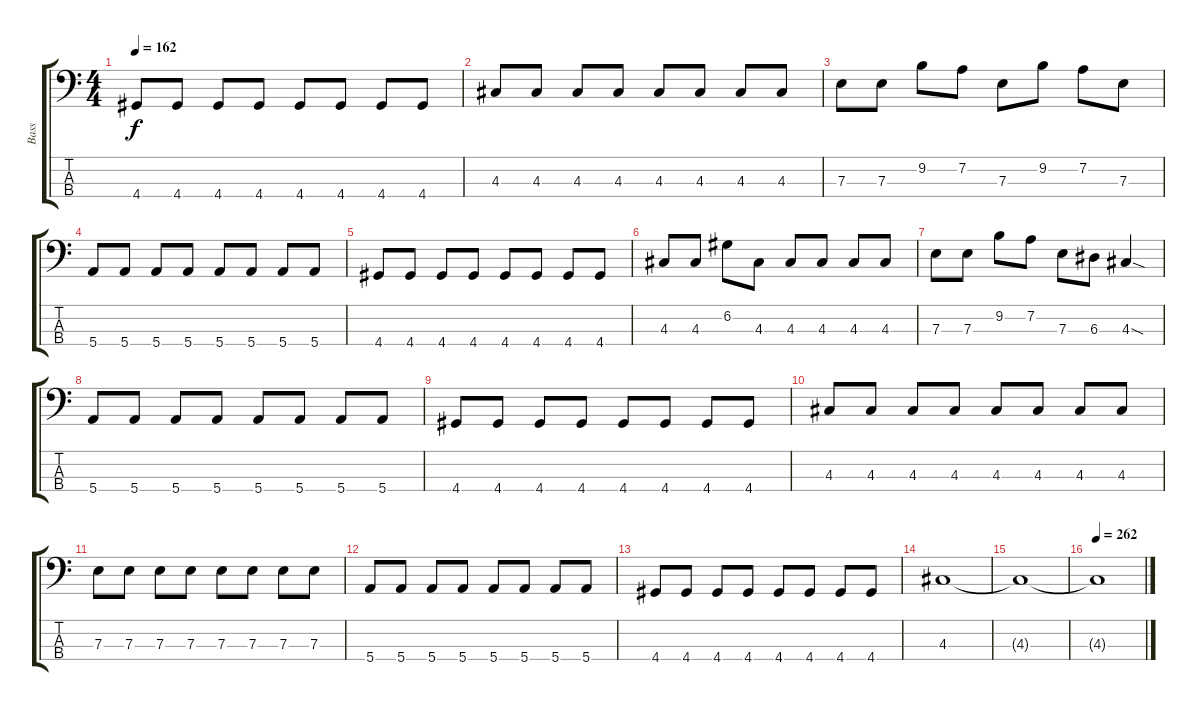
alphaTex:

\track ("Bass" "Bass") {instrument electricbassfinger}
\staff {score tabs}
\tuning (G2 D2 A1 E1) {hide}
\ts (4 4)
\tempo 162
\clef f4
\ks c
4.4.8{dy f} 4.4.8 4.4.8 4.4.8 4.4.8 4.4.8 4.4.8 4.4.8 |
4.3.8 4.3.8 4.3.8 4.3.8 4.3.8 4.3.8 4.3.8 4.3.8 |
7.3.8 7.3.8 9.2.8 7.2.8 7.3.8 9.2.8 7.2.8 7.3.8 |
5.4.8 5.4.8 5.4.8 5.4.8 5.4.8 5.4.8 5.4.8 5.4.8 |
4.4.8 4.4.8 4.4.8 4.4.8 4.4.8 4.4.8 4.4.8 4.4.8 |
4.3.8 4.3.8 6.2.8 4.3.8 4.3.8 4.3.8 4.3.8 4.3.8 |
7.3.8 7.3.8 9.2.8 7.2.8 7.3.8 6.3.8 4.3{sod}.4 |
5.4.8 5.4.8 5.4.8 5.4.8 5.4.8 5.4.8 5.4.8 5.4.8 |
4.4.8 4.4.8 4.4.8 4.4.8 4.4.8 4.4.8 4.4.8 4.4.8 |
4.3.8 4.3.8 4.3.8 4.3.8 4.3.8 4.3.8 4.3.8 4.3.8 |
7.3.8 7.3.8 7.3.8 7.3.8 7.3.8 7.3.8 7.3.8 7.3.8 |
5.4.8 5.4.8 5.4.8 5.4.8 5.4.8 5.4.8 5.4.8 5.4.8 |
4.4.8 4.4.8 4.4.8 4.4.8 4.4.8 4.4.8 4.4.8 4.4.8 |
4.3.1 |
4.3{t}.1 |
\tempo 262
4.3{t}.1
